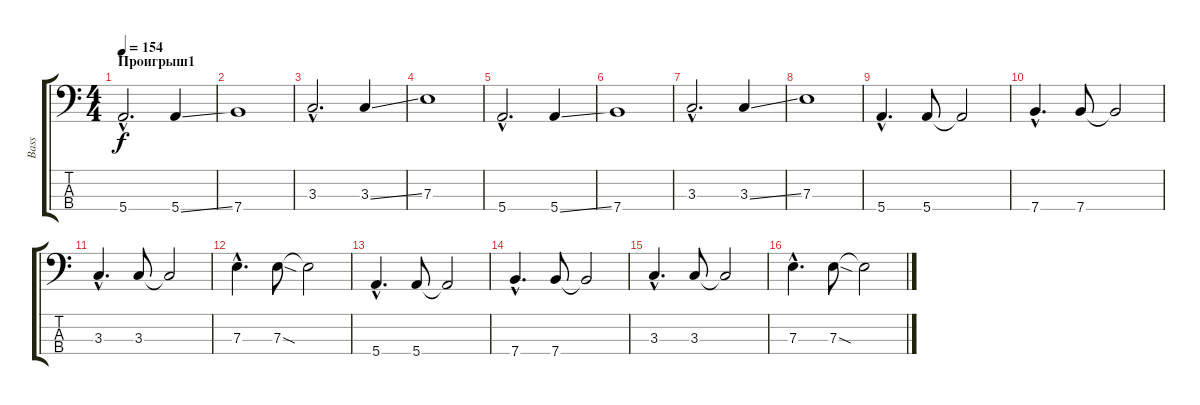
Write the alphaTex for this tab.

\track ("Bass" "Bass") {instrument electricbassfinger}
\staff {score tabs}
\tuning (G2 D2 A1 E1) {hide}
\ts (4 4)
\section ("" "Проигрыш1")
\tempo 154
\clef f4
\ks c
5.4{hac}.2{d dy f instrument electricbassfinger} 5.4{ss}.4 |
7.4.1 |
3.3{hac}.2{d} 3.3{ss}.4 |
7.3.1 |
5.4{hac}.2{d} 5.4{ss}.4 |
7.4.1 |
3.3{hac}.2{d} 3.3{ss}.4 |
7.3.1 |
5.4{hac}.4{d} 5.4.8 5.4{t}.2 |
7.4{hac}.4{d} 7.4.8 7.4{t}.2 |
3.3{hac}.4{d} 3.3.8 3.3{t}.2 |
7.3{hac}.4{d} 7.3{sod}.8 7.3{t}.2 |
5.4{hac}.4{d} 5.4.8 5.4{t}.2 |
7.4{hac}.4{d} 7.4.8 7.4{t}.2 |
3.3{hac}.4{d} 3.3.8 3.3{t}.2 |
7.3{hac}.4{d} 7.3{sod}.8 7.3{t}.2
